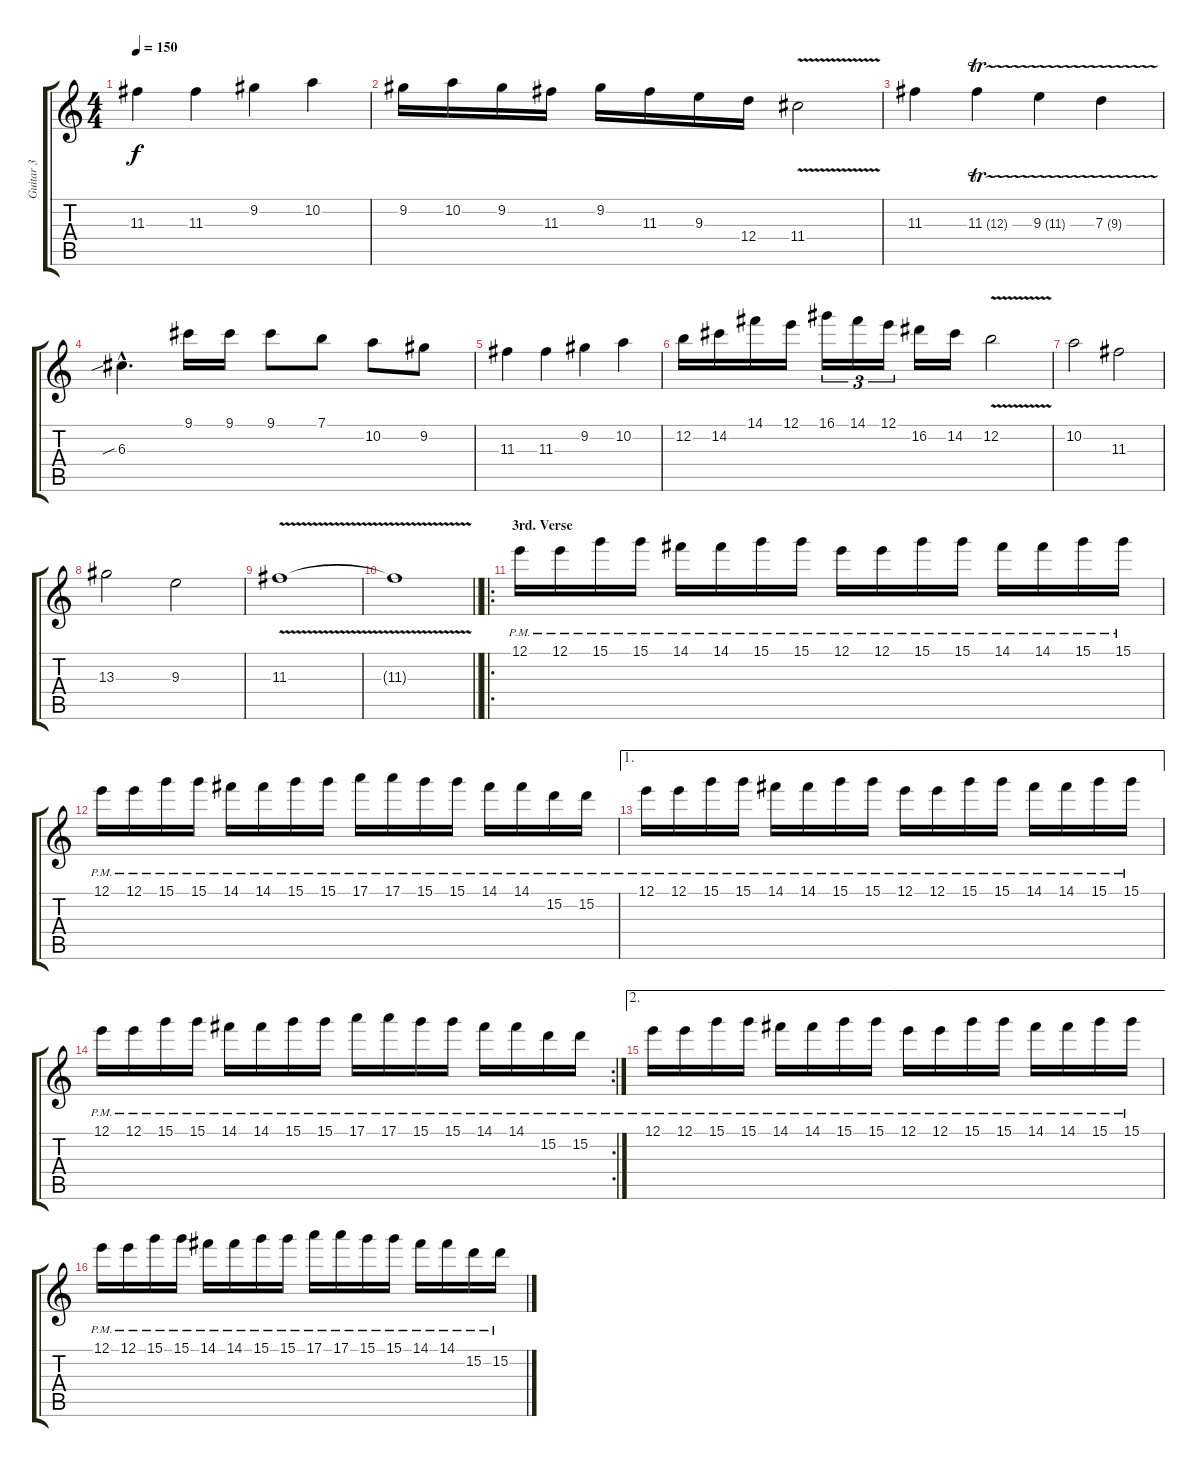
\track ("Guitar 3" "Guitar 3") {instrument distortionguitar}
\staff {score tabs}
\tuning (E4 B3 G3 D3 A2 E2) {hide}
\ts (4 4)
\tempo 150
\clef g2
\ks c
11.3.4{dy f} 11.3.4 9.2.4 10.2.4 |
9.2.16 10.2.16 9.2.16 11.3.16 9.2.16 11.3.16 9.3.16 12.4.16 11.4{v}.2 |
11.3.4 11.3{tr (12 16)}.4 9.3{tr (11 16)}.4 7.3{tr (9 16)}.4 |
6.3{sib hac}.4{d} 9.1.16 9.1.16 9.1.8 7.1.8 10.2.8 9.2.8 |
11.3.4 11.3.4 9.2.4 10.2.4 |
12.2.16 14.2.16 14.1.16 12.1.16 16.1.16{tu (3 2)} 14.1.16{tu (3 2)} 12.1.16{tu (3 2)} 16.2.16 14.2.16 12.2{v}.2 |
10.2.2 11.3.2 |
13.3.2 9.3.2 |
11.3{v}.1 |
\barLineRight lightlight
11.3{t}.1 |
\ro
\section ("" "3rd. Verse")
12.1{pm}.16 12.1{pm}.16 15.1{pm}.16 15.1{pm}.16 14.1{pm}.16 14.1{pm}.16 15.1{pm}.16 15.1{pm}.16 12.1{pm}.16 12.1{pm}.16 15.1{pm}.16 15.1{pm}.16 14.1{pm}.16 14.1{pm}.16 15.1{pm}.16 15.1{pm}.16 |
12.1{pm}.16 12.1{pm}.16 15.1{pm}.16 15.1{pm}.16 14.1{pm}.16 14.1{pm}.16 15.1{pm}.16 15.1{pm}.16 17.1{pm}.16 17.1{pm}.16 15.1{pm}.16 15.1{pm}.16 14.1{pm}.16 14.1{pm}.16 15.2{pm}.16 15.2{pm}.16 |
\ae 1
12.1{pm}.16 12.1{pm}.16 15.1{pm}.16 15.1{pm}.16 14.1{pm}.16 14.1{pm}.16 15.1{pm}.16 15.1{pm}.16 12.1{pm}.16 12.1{pm}.16 15.1{pm}.16 15.1{pm}.16 14.1{pm}.16 14.1{pm}.16 15.1{pm}.16 15.1{pm}.16 |
\rc 2
12.1{pm}.16 12.1{pm}.16 15.1{pm}.16 15.1{pm}.16 14.1{pm}.16 14.1{pm}.16 15.1{pm}.16 15.1{pm}.16 17.1{pm}.16 17.1{pm}.16 15.1{pm}.16 15.1{pm}.16 14.1{pm}.16 14.1{pm}.16 15.2{pm}.16 15.2{pm}.16 |
\ae 2
12.1{pm}.16 12.1{pm}.16 15.1{pm}.16 15.1{pm}.16 14.1{pm}.16 14.1{pm}.16 15.1{pm}.16 15.1{pm}.16 12.1{pm}.16 12.1{pm}.16 15.1{pm}.16 15.1{pm}.16 14.1{pm}.16 14.1{pm}.16 15.1{pm}.16 15.1{pm}.16 |
12.1{pm}.16 12.1{pm}.16 15.1{pm}.16 15.1{pm}.16 14.1{pm}.16 14.1{pm}.16 15.1{pm}.16 15.1{pm}.16 17.1{pm}.16 17.1{pm}.16 15.1{pm}.16 15.1{pm}.16 14.1{pm}.16 14.1{pm}.16 15.2{pm}.16 15.2{pm}.16
